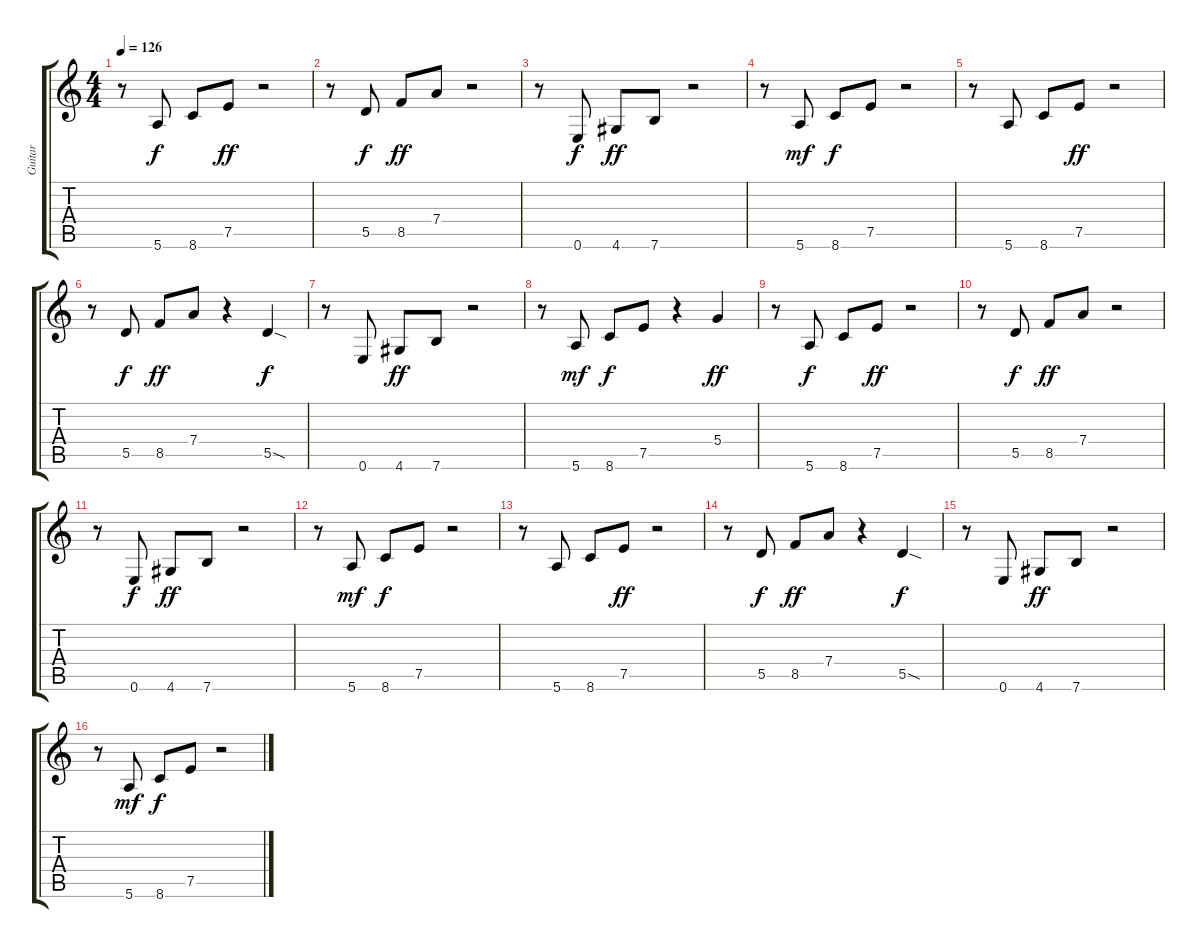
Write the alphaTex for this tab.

\track ("Guitar" "Guitar") {instrument electricguitarjazz}
\staff {score tabs}
\tuning (E4 B3 G3 D3 A2 E2) {hide}
\ts (4 4)
\tempo 126
\clef g2
\ks c
r.8{dy ff} 5.6.8{dy f} 8.6.8 7.5.8{dy ff} r.2 |
r.8 5.5.8{dy f} 8.5.8{dy ff} 7.4.8 r.2 |
r.8 0.6.8{dy f} 4.6.8{dy ff} 7.6.8 r.2 |
r.8 5.6.8{dy mf} 8.6.8{dy f} 7.5.8 r.2 |
r.8 5.6.8 8.6.8 7.5.8{dy ff} r.2 |
r.8 5.5.8{dy f} 8.5.8{dy ff} 7.4.8 r.4 5.5{sod}.4{dy f} |
r.8 0.6.8 4.6.8{dy ff} 7.6.8 r.2 |
r.8 5.6.8{dy mf} 8.6.8{dy f} 7.5.8 r.4 5.4.4{dy ff} |
r.8 5.6.8{dy f} 8.6.8 7.5.8{dy ff} r.2 |
r.8 5.5.8{dy f} 8.5.8{dy ff} 7.4.8 r.2 |
r.8 0.6.8{dy f} 4.6.8{dy ff} 7.6.8 r.2 |
r.8 5.6.8{dy mf} 8.6.8{dy f} 7.5.8 r.2 |
r.8 5.6.8 8.6.8 7.5.8{dy ff} r.2 |
r.8 5.5.8{dy f} 8.5.8{dy ff} 7.4.8 r.4 5.5{sod}.4{dy f} |
r.8 0.6.8 4.6.8{dy ff} 7.6.8 r.2 |
r.8 5.6.8{dy mf} 8.6.8{dy f} 7.5.8 r.2
